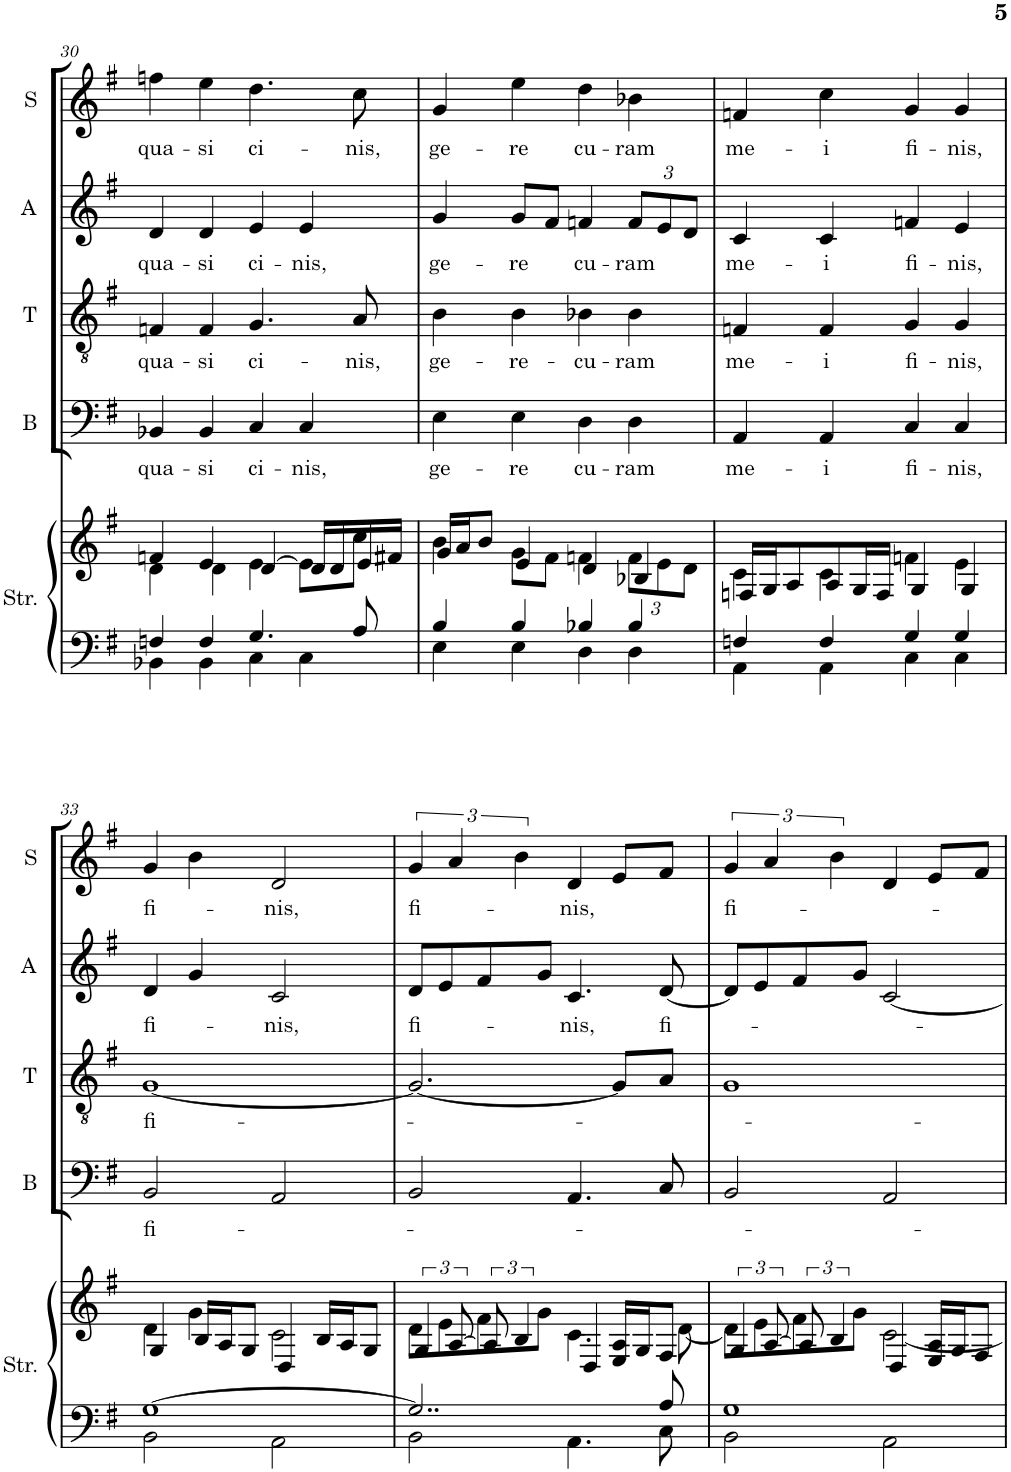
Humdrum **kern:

**kern	**kern	**kern	**text	**kern	**text	**kern	**text	**kern	**text
*part5	*part5	*part4	*part4	*part3	*part3	*part2	*part2	*part1	*part1
*staff6	*staff5	*staff4	*staff4	*staff3	*staff3	*staff2	*staff2	*staff1	*staff1
*I"Strings	*	*I"Bass	*	*I"Tenor	*	*I"Alto	*	*I"Soprano	*
*I'Str.	*	*I'B	*	*I'T	*	*I'A	*	*I'S	*
!!LO:PB:g=z
*clefF4	*clefG2	*clefF4	*	*clefGv2	*	*clefG2	*	*clefG2	*
*k[b-]	*k[b-]	*k[b-]	*	*k[b-]	*	*k[b-]	*	*k[b-]	*
*F:	*F:	*F:	*	*F:	*	*F:	*	*F:	*
*M4/4	*M4/4	*M4/4	*	*M4/4	*	*M4/4	*	*M4/4	*
=30	=30	=30	=30	=30	=30	=30	=30	=30	=30
*^	*^	*	*	*	*	*	*	*	*
!	!	!	!	!	!LO:LY:b	!	!LO:LY:b	!	!LO:LY:b	!	!LO:LY:b
4Fn/	4BB-X\	4fn/	4d\	4BB-X/	qua-	4Fn/	qua-	4d/	qua-	4ffn\	qua-
!	!	!	!	!	!LO:LY:b	!	!LO:LY:b	!	!LO:LY:b	!	!LO:LY:b
4F/	4BB-\	4e/	4d\	4BB-/	-si	4F/	-si	4d/	-si	4ee\	-si
!	!	!	!	!	!LO:LY:b	!	!LO:LY:b	!	!LO:LY:b	!	!LO:LY:b
4.G/	4C\	[4d/	4e\	4C/	ci-	4.G/	ci-	4e/	ci-	4.dd\	ci-
!	!	!	!	!	!LO:LY:b	!	!	!	!LO:LY:b	!	!
.	4C\	16d/LL]	8e\L	4C/	-nis,	.	.	4e/	-nis,	.	.
.	.	16d/	.	.	.	.	.	.	.	.	.
!	!	!	!	!	!	!	!LO:LY:b	!	!	!	!LO:LY:b
8A/	.	16e/	8cc\J	.	.	8A/	-nis,	.	.	8cc\	-nis,
.	.	16f#X/JJ	.	.	.	.	.	.	.	.	.
=31	=31	=31	=31	=31	=31	=31	=31	=31	=31	=31	=31
!	!	!	!	!	!LO:LY:b	!	!LO:LY:b	!	!LO:LY:b	!	!LO:LY:b
4B/	4E\	16g/LL	4b\	4E\	ge-	4B\	ge-	4g/	ge-	4g/	ge-
.	.	16a/J	.	.	.	.	.	.	.	.	.
.	.	8b/J	.	.	.	.	.	.	.	.	.
!	!	!	!	!	!LO:LY:b	!	!LO:LY:b	!	!LO:LY:b	!	!LO:LY:b
4B/	4E\	4e/	8g\L	4E\	-re	4B\	-re-	8g/L	-re	4ee\	-re
.	.	.	8f#\J	.	.	.	.	8f#/J	.	.	.
!	!	!	!	!	!LO:LY:b	!	!LO:LY:b	!	!LO:LY:b	!	!LO:LY:b
4B-X/	4D\	4d/	4fn\	4D\	cu-	4B-X\	-cu-	4fn/	cu-	4dd\	cu-
*	*	*	*Xbrackettup	*	*	*	*	*	*	*	*
!	!	!	!	!	!LO:LY:b	!	!LO:LY:b	!	!	!	!
*	*	*	*	*	*	*	*	*Xbrackettup	*	*	*
!	!	!	!	!	!	!	!	!	!LO:LY:b	!	!LO:LY:b
4B-/	4D\	4B-X/	12f\L	4D\	-ram	4B-\	-ram	12f/L	-ram	4b-X\	-ram
.	.	.	12e\	.	.	.	.	12e/	.	.	.
.	.	.	12d\J	.	.	.	.	12d/J	.	.	.
=32	=32	=32	=32	=32	=32	=32	=32	=32	=32	=32	=32
!	!	!	!	!	!LO:LY:b	!	!LO:LY:b	!	!LO:LY:b	!	!LO:LY:b
4Fn/	4AA\	16Fn/LL	4c\	4AA/	me-	4Fn/	me-	4c/	me-	4fn/	me-
.	.	16G/J	.	.	.	.	.	.	.	.	.
.	.	8A/	.	.	.	.	.	.	.	.	.
!	!	!	!	!	!LO:LY:b	!	!LO:LY:b	!	!LO:LY:b	!	!LO:LY:b
4F/	4AA\	8A/	4c\	4AA/	-i	4F/	-i	4c/	-i	4cc\	-i
.	.	16G/L	.	.	.	.	.	.	.	.	.
.	.	16F/JJ	.	.	.	.	.	.	.	.	.
!	!	!	!	!	!LO:LY:b	!	!LO:LY:b	!	!LO:LY:b	!	!LO:LY:b
4G/	4C\	4G/	4fn\	4C/	fi-	4G/	fi-	4fn/	fi-	4g/	fi-
!	!	!	!	!	!LO:LY:b	!	!LO:LY:b	!	!LO:LY:b	!	!LO:LY:b
4G/	4C\	4G/	4e\	4C/	-nis,	4G/	-nis,	4e/	-nis,	4g/	-nis,
!!LO:LB:g=z
=33	=33	=33	=33	=33	=33	=33	=33	=33	=33	=33	=33
!	!	!	!	!	!LO:LY:b	!	!LO:LY:b	!	!LO:LY:b	!	!LO:LY:b
[1G	2BB\	4G/	4d\	2BB/	fi-	[1G	fi-	4d/	fi-	4g/	fi-
.	.	16B/LL	4g\	.	.	.	.	4g/	.	4b\	.
.	.	16A/J	.	.	.	.	.	.	.	.	.
.	.	8G/J	.	.	.	.	.	.	.	.	.
!	!	!	!	!	!	!	!	!	!LO:LY:b	!	!LO:LY:b
.	2AA\	4D/	2c\	2AA/	.	.	.	2c/	-nis,	2d/	-nis,
.	.	16B/LL	.	.	.	.	.	.	.	.	.
.	.	16A/J	.	.	.	.	.	.	.	.	.
.	.	8G/J	.	.	.	.	.	.	.	.	.
=34	=34	=34	=34	=34	=34	=34	=34	=34	=34	=34	=34
*	*	*brackettup	*	*	*	*	*	*	*	*	*
!	!	!	!	!	!	!	!	!	!LO:LY:b	!	!LO:LY:b
2..G/]	2BB\	6G/	8d\L	2BB/	.	2.G/_	.	8d/L	fi-	6g/	fi-
.	.	.	8e\	.	.	.	.	8e/	.	.	.
.	.	[12A/	.	.	.	.	.	.	.	6a/	.
.	.	12A/]	8f#\	.	.	.	.	8f#/	.	.	.
.	.	6B/	.	.	.	.	.	.	.	6b\	.
.	.	.	8g\J	.	.	.	.	8g/J	.	.	.
!	!	!	!	!	!	!	!	!	!LO:LY:b	!	!LO:LY:b
.	4.AA\	4D/	4.c\	4.AA/	.	.	.	4.c/	-nis,	4d/	-nis,
.	.	16E/ 16A/LL	.	.	.	8G/L]	.	.	.	8e/L	.
.	.	16G/J	.	.	.	.	.	.	.	.	.
!	!	!	!	!	!	!	!	!	!LO:LY:b	!	!
8A/	8C\	8F#/J	[8d\	8C/	.	8A/J	.	[8d/	fi-	8f#/J	.
=35	=35	=35	=35	=35	=35	=35	=35	=35	=35	=35	=35
!	!	!	!	!	!	!	!	!	!	!	!LO:LY:b
1G	2BB\	6G/	8d\L]	2BB/	.	1G	.	8d/L]	.	6g/	fi-
.	.	.	8e\	.	.	.	.	8e/	.	.	.
.	.	[12A/	.	.	.	.	.	.	.	6a/	.
.	.	12A/]	8f#\	.	.	.	.	8f#/	.	.	.
.	.	6B/	.	.	.	.	.	.	.	6b\	.
.	.	.	8g\J	.	.	.	.	8g/J	.	.	.
.	2AA\	4D/	[2c\	2AA/	.	.	.	[2c/	.	4d/	.
.	.	16E/ 16A/LL	.	.	.	.	.	.	.	8e/L	.
.	.	16G/J	.	.	.	.	.	.	.	.	.
.	.	8F#/J	.	.	.	.	.	.	.	8f#/J	.
*v	*v	*	*	*	*	*	*	*	*	*	*
*	*v	*v	*	*	*	*	*	*	*	*
=	=	=	=	=	=	=	=	=	=
*-	*-	*-	*-	*-	*-	*-	*-	*-	*-
